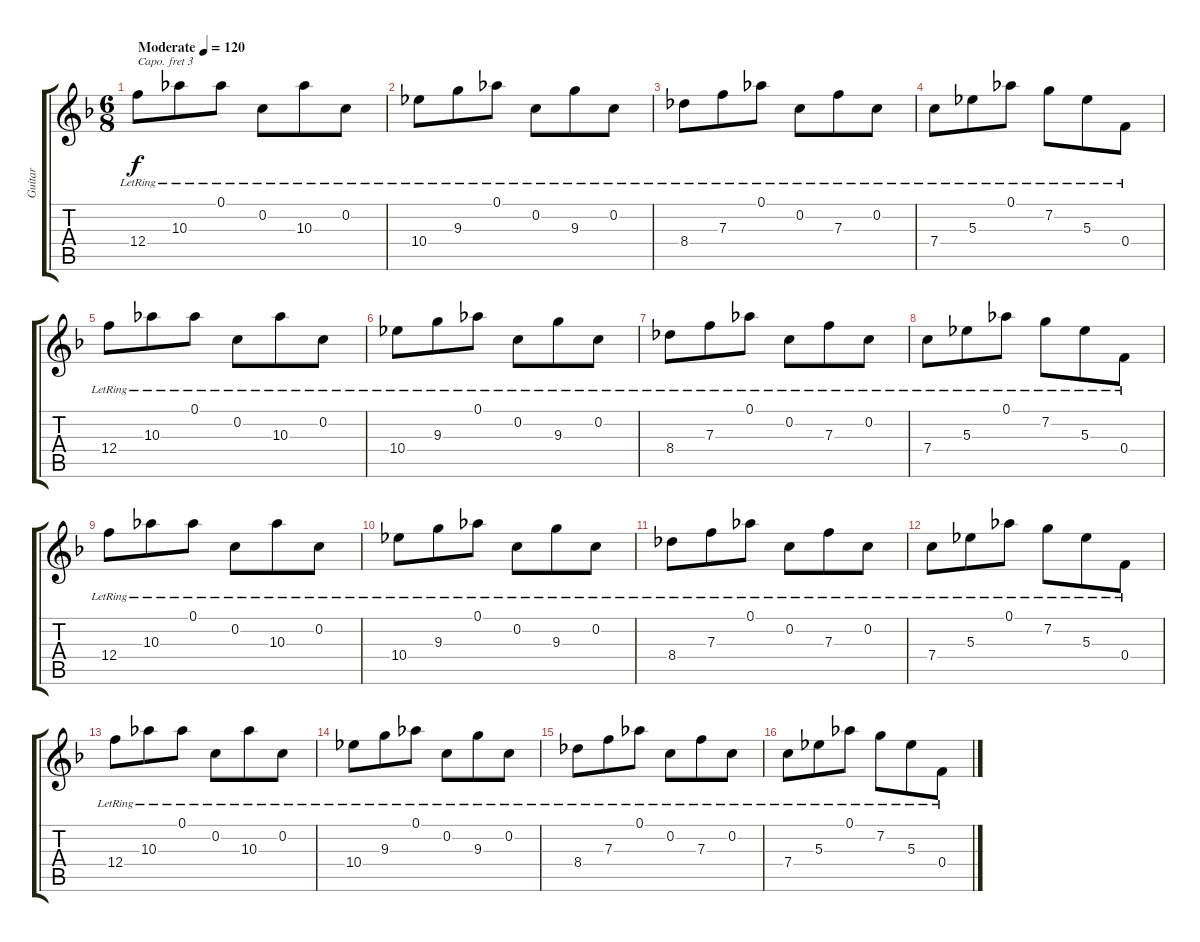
\track ("Guitar" "Guitar") {instrument acousticguitarnylon}
\staff {score tabs}
\capo 3
\tuning (F4 A3 G3 D3 A2 D2) {hide}
\ts (6 8)
\tempo (120 "Moderate")
\clef g2
\ks dminor
12.4{lr}.8{dy f instrument acousticguitarnylon} 10.3{lr}.8 0.1{lr}.8 0.2{lr}.8 10.3{lr}.8 0.2{lr}.8 |
10.4{lr}.8 9.3{lr}.8 0.1{lr}.8 0.2{lr}.8 9.3{lr}.8 0.2{lr}.8 |
8.4{lr}.8 7.3{lr}.8 0.1{lr}.8 0.2{lr}.8 7.3{lr}.8 0.2{lr}.8 |
7.4{lr}.8 5.3{lr}.8 0.1{lr}.8 7.2{lr}.8 5.3{lr}.8 0.4{lr}.8 |
12.4{lr}.8 10.3{lr}.8 0.1{lr}.8 0.2{lr}.8 10.3{lr}.8 0.2{lr}.8 |
10.4{lr}.8 9.3{lr}.8 0.1{lr}.8 0.2{lr}.8 9.3{lr}.8 0.2{lr}.8 |
8.4{lr}.8 7.3{lr}.8 0.1{lr}.8 0.2{lr}.8 7.3{lr}.8 0.2{lr}.8 |
7.4{lr}.8 5.3{lr}.8 0.1{lr}.8 7.2{lr}.8 5.3{lr}.8 0.4{lr}.8 |
12.4{lr}.8 10.3{lr}.8 0.1{lr}.8 0.2{lr}.8 10.3{lr}.8 0.2{lr}.8 |
10.4{lr}.8 9.3{lr}.8 0.1{lr}.8 0.2{lr}.8 9.3{lr}.8 0.2{lr}.8 |
8.4{lr}.8 7.3{lr}.8 0.1{lr}.8 0.2{lr}.8 7.3{lr}.8 0.2{lr}.8 |
7.4{lr}.8 5.3{lr}.8 0.1{lr}.8 7.2{lr}.8 5.3{lr}.8 0.4{lr}.8 |
12.4{lr}.8 10.3{lr}.8 0.1{lr}.8 0.2{lr}.8 10.3{lr}.8 0.2{lr}.8 |
10.4{lr}.8 9.3{lr}.8 0.1{lr}.8 0.2{lr}.8 9.3{lr}.8 0.2{lr}.8 |
8.4{lr}.8 7.3{lr}.8 0.1{lr}.8 0.2{lr}.8 7.3{lr}.8 0.2{lr}.8 |
7.4{lr}.8 5.3{lr}.8 0.1{lr}.8 7.2{lr}.8 5.3{lr}.8 0.4{lr}.8
